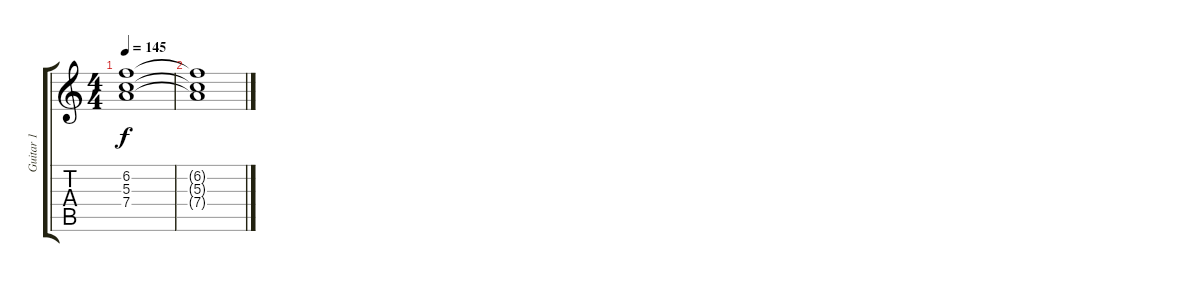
\track ("Guitar 1" "Guitar 1") {instrument overdrivenguitar}
\staff {score tabs}
\tuning (E4 B3 G3 D3 A2 E2) {hide}
\ts (4 4)
\tempo 145
\clef g2
\ks c
(6.2 5.3 7.4).1{dy f} |
(6.2{t} 5.3{t} 7.4{t}).1
